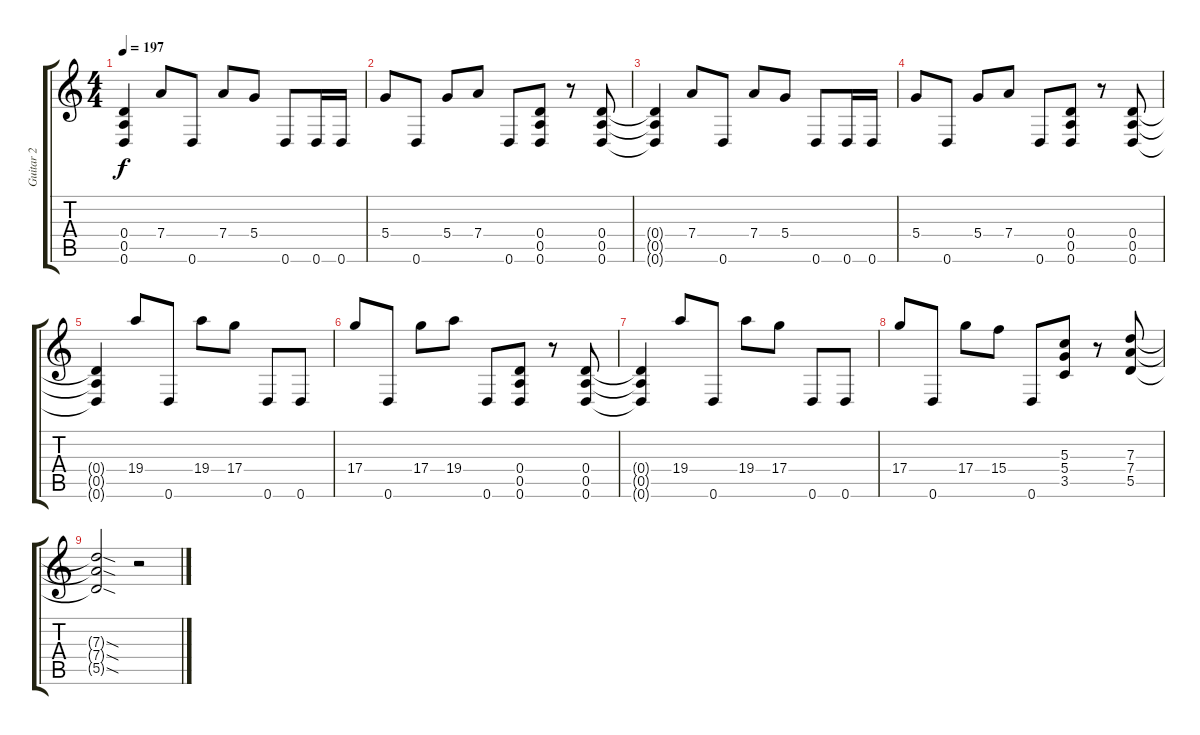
\track ("Guitar 2" "Guitar 2") {instrument distortionguitar}
\staff {score tabs}
\tuning (E4 B3 G3 D3 A2 D2) {hide}
\ts (4 4)
\tempo 197
\clef g2
\ks c
(0.4{t} 0.5{t} 0.6{t}).4{dy f} 7.4.8 0.6.8 7.4.8 5.4.8 0.6.8 0.6.16 0.6.16 |
5.4.8 0.6.8 5.4.8 7.4.8 0.6.8 (0.4 0.5 0.6).8 r.8 (0.4 0.5 0.6).8 |
(0.4{t} 0.5{t} 0.6{t}).4 7.4.8 0.6.8 7.4.8 5.4.8 0.6.8 0.6.16 0.6.16 |
5.4.8 0.6.8 5.4.8 7.4.8 0.6.8 (0.4 0.5 0.6).8 r.8 (0.4 0.5 0.6).8 |
(0.4{t} 0.5{t} 0.6{t}).4 19.4.8 0.6.8 19.4.8 17.4.8 0.6.8 0.6.8 |
17.4.8 0.6.8 17.4.8 19.4.8 0.6.8 (0.4 0.5 0.6).8 r.8 (0.4 0.5 0.6).8 |
(0.4{t} 0.5{t} 0.6{t}).4 19.4.8 0.6.8 19.4.8 17.4.8 0.6.8 0.6.8 |
17.4.8 0.6.8 17.4.8 15.4.8 0.6.8 (5.3 5.4 3.5).8 r.8 (7.3 7.4 5.5).8 |
(7.3{sod t} 7.4{sod t} 5.5{sod t}).2 r.2
